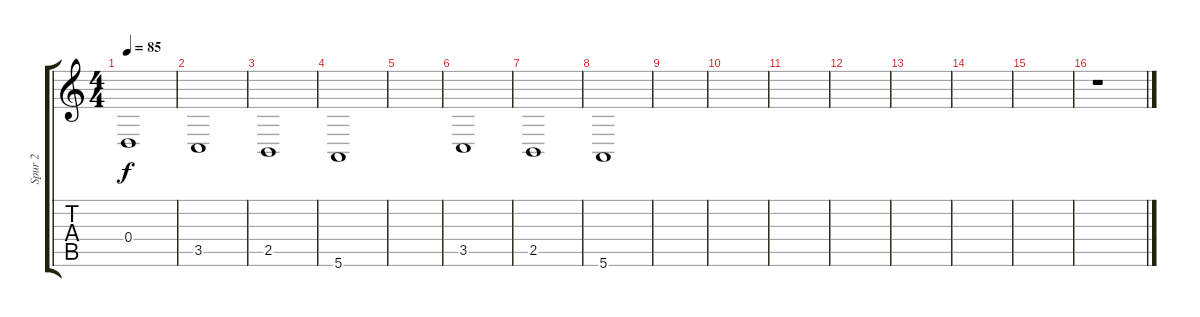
\track ("Spur 2" "Spur 2") {instrument cello}
\staff {score tabs}
\tuning (E4 B3 G3 D3 A2 E2) {hide}
\ts (4 4)
\tempo 85
\clef g2
\ks c
0.4.1{dy f volume 13} |
3.5.1 |
2.5.1 |
5.6.1 |
|
3.5.1{volume 6} |
2.5.1 |
5.6.1 |
|
|
|
|
|
|
|
r.1
